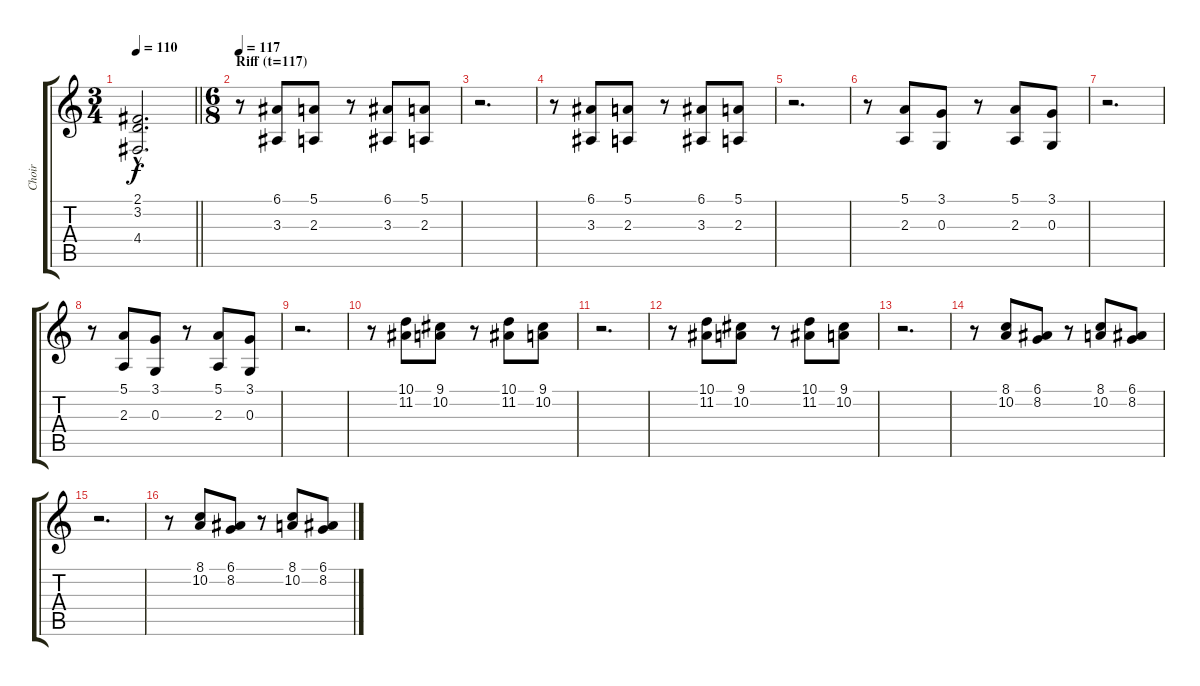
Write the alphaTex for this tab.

\track ("Choir" "Choir") {instrument choiraahs}
\staff {score tabs}
\tuning (E4 B3 G3 D3 A2 E2) {hide}
\ts (3 4)
\tempo 110
\clef g2
\barLineRight lightlight
\ks c
(2.1{hac} 3.2{hac} 4.4).2{d dy f} |
\ts (6 8)
\section ("" "Riff (t=117)")
\tempo 117
r.8 (6.1 3.3).8 (5.1 2.3).8 r.8 (6.1 3.3).8 (5.1 2.3).8 |
r.2{d} |
r.8 (6.1 3.3).8 (5.1 2.3).8 r.8 (6.1 3.3).8 (5.1 2.3).8 |
r.2{d} |
r.8 (5.1 2.3).8 (3.1 0.3).8 r.8 (5.1 2.3).8 (3.1 0.3).8 |
r.2{d} |
r.8 (5.1 2.3).8 (3.1 0.3).8 r.8 (5.1 2.3).8 (3.1 0.3).8 |
r.2{d} |
r.8 (10.1 11.2).8 (9.1 10.2).8 r.8 (10.1 11.2).8 (9.1 10.2).8 |
r.2{d} |
r.8 (10.1 11.2).8 (9.1 10.2).8 r.8 (10.1 11.2).8 (9.1 10.2).8 |
r.2{d} |
r.8 (8.1 10.2).8 (6.1 8.2).8 r.8 (8.1 10.2).8 (6.1 8.2).8 |
r.2{d} |
r.8 (8.1 10.2).8 (6.1 8.2).8 r.8 (8.1 10.2).8 (6.1 8.2).8
